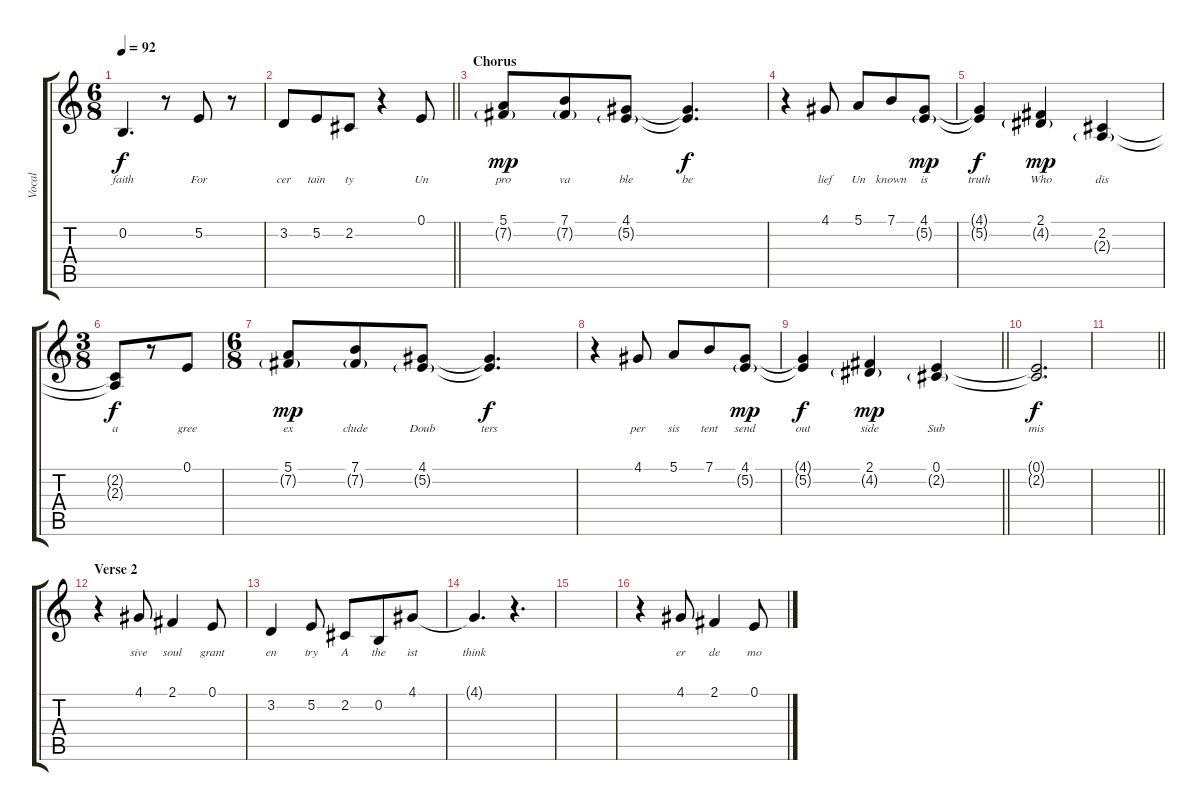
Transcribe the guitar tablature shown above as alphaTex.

\track ("Vocal" "Vocal") {instrument acousticgrandpiano}
\staff {score tabs}
\tuning (E4 B3 G3 D3 A2 E2) {hide}
\ts (6 8)
\tempo 92
\clef g2
\ks c
0.2{t}.4{d lyrics (0 "faith") lyrics (1 "") lyrics (2 "") lyrics (3 "") lyrics (4 "") dy f} r.8 5.2.8{lyrics (0 "For") lyrics (1 "") lyrics (2 "") lyrics (3 "") lyrics (4 "")} r.8 |
\barLineRight lightlight
3.2.8{lyrics (0 "cer") lyrics (1 "") lyrics (2 "") lyrics (3 "") lyrics (4 "")} 5.2.8{lyrics (0 "tain") lyrics (1 "") lyrics (2 "") lyrics (3 "") lyrics (4 "")} 2.2.8{lyrics (0 "ty") lyrics (1 "") lyrics (2 "") lyrics (3 "") lyrics (4 "")} r.4 0.1.8{lyrics (0 "Un") lyrics (1 "") lyrics (2 "") lyrics (3 "") lyrics (4 "")} |
\section ("" "Chorus")
(5.1 7.2{g}).8{lyrics (0 "pro") lyrics (1 "") lyrics (2 "") lyrics (3 "") lyrics (4 "") dy mp} (7.1 7.2{g}).8{lyrics (0 "va") lyrics (1 "") lyrics (2 "") lyrics (3 "") lyrics (4 "")} (4.1 5.2{g}).8{lyrics (0 "ble") lyrics (1 "") lyrics (2 "") lyrics (3 "") lyrics (4 "")} (4.1{t} 5.2{t}).4{d lyrics (0 "be") lyrics (1 "") lyrics (2 "") lyrics (3 "") lyrics (4 "") dy f} |
r.4 4.1.8{lyrics (0 "lief") lyrics (1 "") lyrics (2 "") lyrics (3 "") lyrics (4 "")} 5.1.8{lyrics (0 "Un") lyrics (1 "") lyrics (2 "") lyrics (3 "") lyrics (4 "")} 7.1.8{lyrics (0 "known") lyrics (1 "") lyrics (2 "") lyrics (3 "") lyrics (4 "")} (4.1 5.2{g}).8{lyrics (0 "is") lyrics (1 "") lyrics (2 "") lyrics (3 "") lyrics (4 "") dy mp} |
(4.1{t} 5.2{t}).4{lyrics (0 "truth") lyrics (1 "") lyrics (2 "") lyrics (3 "") lyrics (4 "") dy f} (2.1 4.2{g}).4{lyrics (0 "Who") lyrics (1 "") lyrics (2 "") lyrics (3 "") lyrics (4 "") dy mp} (2.2 2.3{g}).4{lyrics (0 "dis") lyrics (1 "") lyrics (2 "") lyrics (3 "") lyrics (4 "")} |
\ts (3 8)
(2.2{t} 2.3{t}).8{lyrics (0 "a") lyrics (1 "") lyrics (2 "") lyrics (3 "") lyrics (4 "") dy f} r.8 0.1.8{lyrics (0 "gree") lyrics (1 "") lyrics (2 "") lyrics (3 "") lyrics (4 "")} |
\ts (6 8)
(5.1 7.2{g}).8{lyrics (0 "ex") lyrics (1 "") lyrics (2 "") lyrics (3 "") lyrics (4 "") dy mp} (7.1 7.2{g}).8{lyrics (0 "clude") lyrics (1 "") lyrics (2 "") lyrics (3 "") lyrics (4 "")} (4.1 5.2{g}).8{lyrics (0 "Doub") lyrics (1 "") lyrics (2 "") lyrics (3 "") lyrics (4 "")} (4.1{t} 5.2{t}).4{d lyrics (0 "ters") lyrics (1 "") lyrics (2 "") lyrics (3 "") lyrics (4 "") dy f} |
r.4 4.1.8{lyrics (0 "per") lyrics (1 "") lyrics (2 "") lyrics (3 "") lyrics (4 "")} 5.1.8{lyrics (0 "sis") lyrics (1 "") lyrics (2 "") lyrics (3 "") lyrics (4 "")} 7.1.8{lyrics (0 "tent") lyrics (1 "") lyrics (2 "") lyrics (3 "") lyrics (4 "")} (4.1 5.2{g}).8{lyrics (0 "send") lyrics (1 "") lyrics (2 "") lyrics (3 "") lyrics (4 "") dy mp} |
\barLineRight lightlight
(4.1{t} 5.2{t}).4{lyrics (0 "out") lyrics (1 "") lyrics (2 "") lyrics (3 "") lyrics (4 "") dy f} (2.1 4.2{g}).4{lyrics (0 "side") lyrics (1 "") lyrics (2 "") lyrics (3 "") lyrics (4 "") dy mp} (0.1 2.2{g}).4{lyrics (0 "Sub") lyrics (1 "") lyrics (2 "") lyrics (3 "") lyrics (4 "")} |
(0.1{t} 2.2{t}).2{d lyrics (0 "mis") lyrics (1 "") lyrics (2 "") lyrics (3 "") lyrics (4 "") dy f} |
\barLineRight lightlight
|
\section ("" "Verse 2")
r.4 4.1.8{lyrics (0 "sive") lyrics (1 "") lyrics (2 "") lyrics (3 "") lyrics (4 "")} 2.1.4{lyrics (0 "soul") lyrics (1 "") lyrics (2 "") lyrics (3 "") lyrics (4 "")} 0.1.8{lyrics (0 "grant") lyrics (1 "") lyrics (2 "") lyrics (3 "") lyrics (4 "")} |
3.2.4{lyrics (0 "en") lyrics (1 "") lyrics (2 "") lyrics (3 "") lyrics (4 "")} 5.2.8{lyrics (0 "try") lyrics (1 "") lyrics (2 "") lyrics (3 "") lyrics (4 "")} 2.2.8{lyrics (0 "A") lyrics (1 "") lyrics (2 "") lyrics (3 "") lyrics (4 "")} 0.2.8{lyrics (0 "the") lyrics (1 "") lyrics (2 "") lyrics (3 "") lyrics (4 "")} 4.1.8{lyrics (0 "ist") lyrics (1 "") lyrics (2 "") lyrics (3 "") lyrics (4 "")} |
4.1{t}.4{d lyrics (0 "think") lyrics (1 "") lyrics (2 "") lyrics (3 "") lyrics (4 "")} r.4{d} |
|
r.4 4.1.8{lyrics (0 "er") lyrics (1 "") lyrics (2 "") lyrics (3 "") lyrics (4 "")} 2.1.4{lyrics (0 "de") lyrics (1 "") lyrics (2 "") lyrics (3 "") lyrics (4 "")} 0.1.8{lyrics (0 "mo") lyrics (1 "") lyrics (2 "") lyrics (3 "") lyrics (4 "")}
